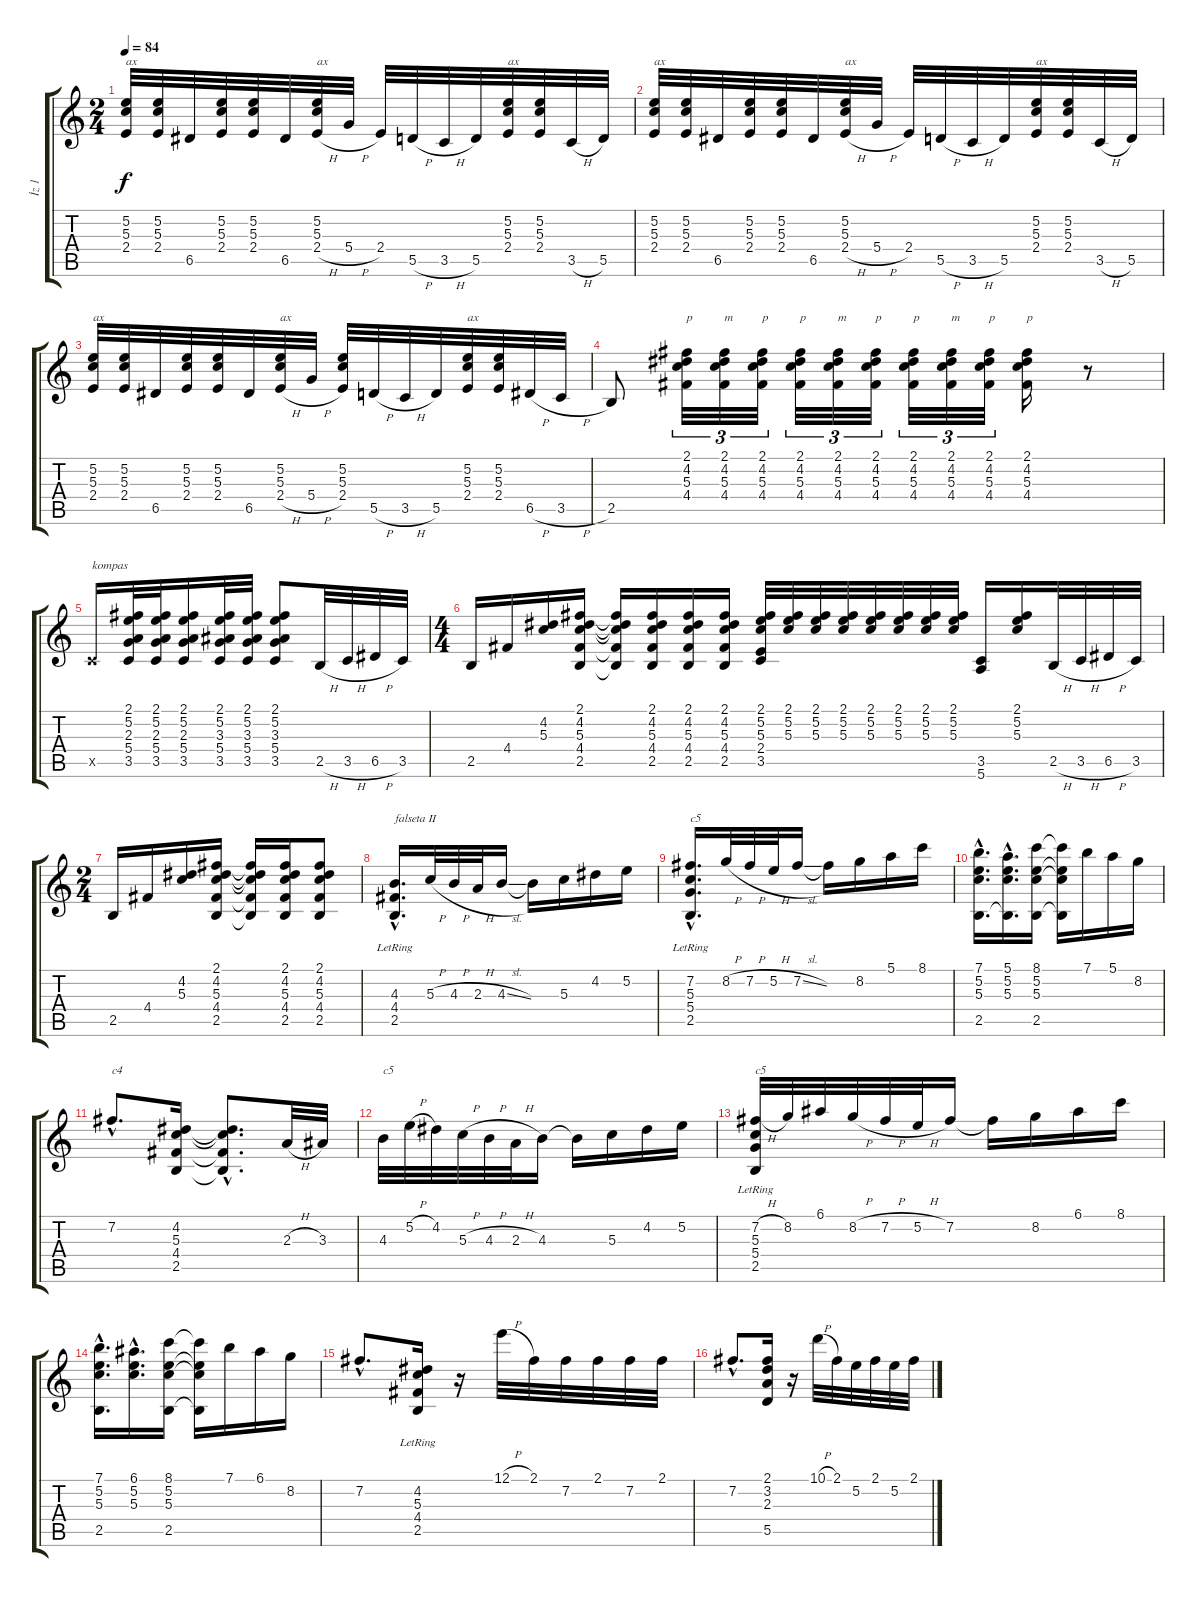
\track ("İz 1" "İz 1") {instrument acousticguitarnylon}
\staff {score tabs}
\tuning (E4 B3 G3 D3 A2 E2) {hide}
\ts (2 4)
\tempo 84
\clef g2
\ks c
(5.2 5.3 2.4).32{txt "ax" dy f} (5.2 5.3 2.4).32 6.5.32 (5.2 5.3 2.4).32 (5.2 5.3 2.4).32 6.5.32 (5.2 5.3 2.4{h}).32{txt "ax"} 5.4{h}.32 2.4.32 5.5{h}.32 3.5{h}.32 5.5.32 (5.2 5.3 2.4).32{txt "ax"} (5.2 5.3 2.4).32 3.5{h}.32 5.5.32 |
(5.2 5.3 2.4).32{txt "ax"} (5.2 5.3 2.4).32 6.5.32 (5.2 5.3 2.4).32 (5.2 5.3 2.4).32 6.5.32 (5.2 5.3 2.4{h}).32{txt "ax"} 5.4{h}.32 2.4.32 5.5{h}.32 3.5{h}.32 5.5.32 (5.2 5.3 2.4).32{txt "ax"} (5.2 5.3 2.4).32 3.5{h}.32 5.5.32 |
(5.2 5.3 2.4).32{txt "ax"} (5.2 5.3 2.4).32 6.5.32 (5.2 5.3 2.4).32 (5.2 5.3 2.4).32 6.5.32 (5.2 5.3 2.4{h}).32{txt "ax"} 5.4{h}.32 (5.2 5.3 2.4).32 5.5{h}.32 3.5{h}.32 5.5.32 (5.2 5.3 2.4).32{txt "ax"} (5.2 5.3 2.4).32 6.5{h}.32 3.5{h}.32 |
2.5.8 (2.1 4.2 5.3 4.4).32{tu (3 2) txt "p"} (2.1 4.2 5.3 4.4).32{tu (3 2) txt "m"} (2.1 4.2 5.3 4.4).32{tu (3 2) txt "p"} (2.1 4.2 5.3 4.4).32{tu (3 2) txt "p"} (2.1 4.2 5.3 4.4).32{tu (3 2) txt "m"} (2.1 4.2 5.3 4.4).32{tu (3 2) txt "p"} (2.1 4.2 5.3 4.4).32{tu (3 2) txt "p"} (2.1 4.2 5.3 4.4).32{tu (3 2) txt "m"} (2.1 4.2 5.3 4.4).32{tu (3 2) txt "p"} (2.1 4.2 5.3 4.4).16{txt "p"} r.8 |
3.5{x}.16{txt "kompas"} (2.1 5.2 2.3 5.4 3.5).32 (2.1 5.2 2.3 5.4 3.5).32 (2.1 5.2 2.3 5.4 3.5).16 (2.1 5.2 3.3 5.4 3.5).32 (2.1 5.2 3.3 5.4 3.5).32 (2.1 5.2 3.3 5.4 3.5).8 2.5{h}.32 3.5{h}.32 6.5{h}.32 3.5.32 |
\ts (4 4)
2.5.16 4.4.16 (4.2 5.3).16 (2.1 4.2 5.3 4.4 2.5).16 (2.1{t} 4.2{t} 5.3{t} 4.4{t} 2.5{t}).16 (2.1 4.2 5.3 4.4 2.5).16 (2.1 4.2 5.3 4.4 2.5).16 (2.1 4.2 5.3 4.4 2.5).16 (2.1 5.2 5.3 2.4 3.5).32 (2.1 5.2 5.3).32 (2.1 5.2 5.3).32 (2.1 5.2 5.3).32 (2.1 5.2 5.3).32 (2.1 5.2 5.3).32 (2.1 5.2 5.3).32 (2.1 5.2 5.3).32 (3.5 5.6).16 (2.1 5.2 5.3).16 2.5{h}.32 3.5{h}.32 6.5{h}.32 3.5.32 |
\ts (2 4)
2.5.16 4.4.16 (4.2 5.3).16 (2.1 4.2 5.3 4.4 2.5).16 (2.1{t} 4.2{t} 5.3{t} 4.4{t} 2.5{t}).16 (2.1 4.2 5.3 4.4 2.5).16 (2.1 4.2 5.3 4.4 2.5).8 |
(4.3{hac} 4.4{hac lr} 2.5{hac lr}).16{d txt "falseta II"} 5.3{h}.32 4.3{h}.32 2.3{h}.32 4.3{sl}.16 4.3{t}.16 5.3.16 4.2.16 5.2.16 |
(7.2{hac} 5.3{hac} 5.4{hac lr} 2.5{hac lr}).16{d txt "c5"} 8.2{h}.32 7.2{h}.32 5.2{h}.32 7.2{sl}.16 7.2{t}.16 8.2.16 5.1.16 8.1.16 |
(7.1{hac} 5.2{hac} 5.3{hac} 2.5{hac}).16{d} (5.1{hac} 5.2{hac} 5.3{hac} 2.5{hac t}).16{d} (8.1 5.2 5.3 2.5).16 (8.1{t} 5.2{t} 5.3{t} 2.5{t}).16 7.1.16 5.1.16 8.2.16 |
7.2{hac}.8{d txt "c4"} (4.2 5.3 4.4 2.5).16 (4.2{hac t} 5.3{hac t} 4.4{hac t} 2.5{hac t}).8{d} 2.3{h}.32 3.3.32 |
4.3.32{txt "c5"} 5.2{h}.32 4.2.32 5.3{h}.32 4.3{h}.32 2.3{h}.32 4.3.16 4.3{t}.16 5.3.16 4.2.16 5.2.16 |
(7.2{h} 5.3{lr} 5.4{lr} 2.5{lr}).32{txt "c5"} 8.2.32 6.1.32 8.2{h}.32 7.2{h}.32 5.2{h}.32 7.2.16 7.2{t}.16 8.2.16 6.1.16 8.1.16 |
(7.1{hac} 5.2{hac} 5.3{hac} 2.5{hac}).16{d} (6.1{hac} 5.2{hac} 5.3{hac}).16{d} (8.1 5.2 5.3 2.5).16 (8.1{t} 5.2{t} 5.3{t} 2.5{t}).16 7.1.16 6.1.16 8.2.16 |
7.2{hac}.8{d} (4.2 5.3 4.4 2.5{lr}).16 r.16 12.1{h}.32 2.1.32 7.2.32 2.1.32 7.2.32 2.1.32 |
7.2{hac}.8{d} (2.1 3.2 2.3 5.5).16 r.16 10.1{h}.32 2.1.32 5.2.32 2.1.32 5.2.32 2.1.32
